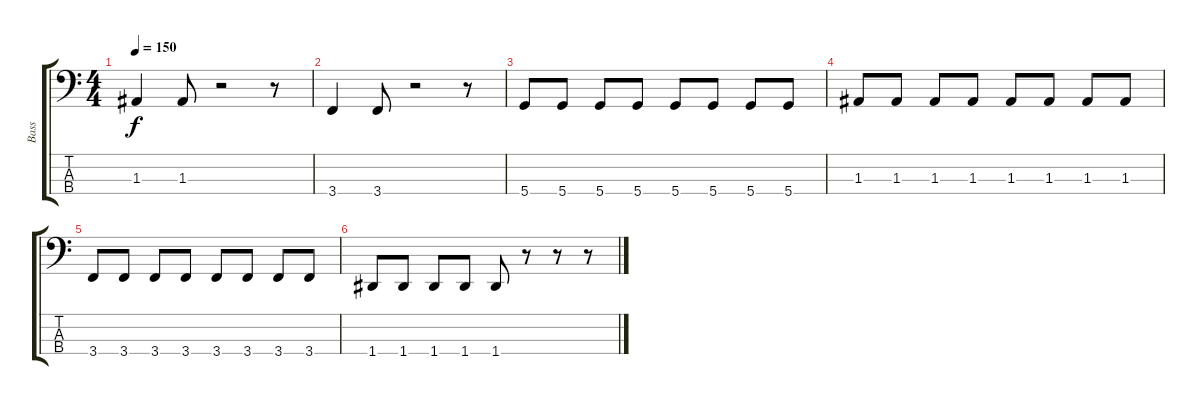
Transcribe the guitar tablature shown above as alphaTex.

\track ("Bass" "Bass") {instrument electricbassfinger}
\staff {score tabs}
\tuning (G2 D2 A1 D1) {hide}
\ts (4 4)
\tempo 150
\clef f4
\ks c
1.3.4{dy f} 1.3.8 r.2 r.8 |
3.4.4 3.4.8 r.2 r.8 |
5.4.8 5.4.8 5.4.8 5.4.8 5.4.8 5.4.8 5.4.8 5.4.8 |
1.3.8 1.3.8 1.3.8 1.3.8 1.3.8 1.3.8 1.3.8 1.3.8 |
3.4.8 3.4.8 3.4.8 3.4.8 3.4.8 3.4.8 3.4.8 3.4.8 |
1.4.8 1.4.8 1.4.8 1.4.8 1.4.8 r.8 r.8 r.8
